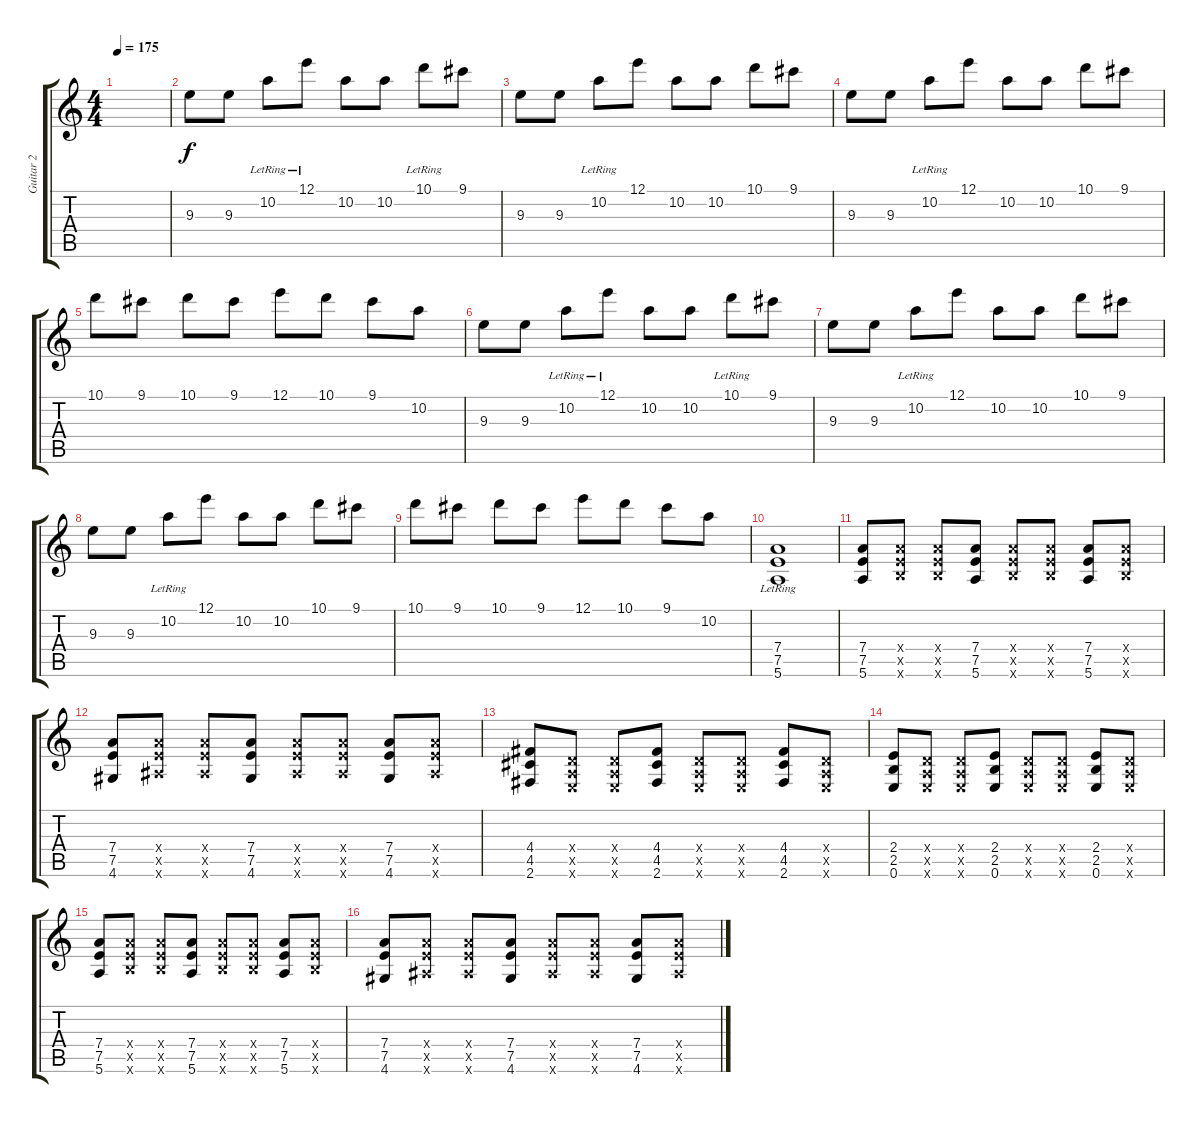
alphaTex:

\track ("Guitar 2" "Guitar 2") {instrument distortionguitar}
\staff {score tabs}
\tuning (E4 B3 G3 D3 A2 E2) {hide}
\ts (4 4)
\tempo 175
\clef g2
\ks c
|
9.3.8{balance 11 instrument overdrivenguitar} 9.3.8 10.2{lr}.8 12.1{lr}.8 10.2.8 10.2.8 10.1{lr}.8 9.1.8 |
9.3.8 9.3.8 10.2{lr}.8 12.1.8 10.2.8 10.2.8 10.1.8 9.1.8 |
9.3.8 9.3.8 10.2{lr}.8 12.1.8 10.2.8 10.2.8 10.1.8 9.1.8 |
10.1.8 9.1.8 10.1.8 9.1.8 12.1.8 10.1.8 9.1.8 10.2.8 |
9.3.8{balance 11 instrument overdrivenguitar} 9.3.8 10.2{lr}.8 12.1{lr}.8 10.2.8 10.2.8 10.1{lr}.8 9.1.8 |
9.3.8 9.3.8 10.2{lr}.8 12.1.8 10.2.8 10.2.8 10.1.8 9.1.8 |
9.3.8 9.3.8 10.2{lr}.8 12.1.8 10.2.8 10.2.8 10.1.8 9.1.8 |
10.1.8 9.1.8 10.1.8 9.1.8 12.1.8 10.1.8 9.1.8 10.2.8 |
(7.4 7.5 5.6{lr}).1 |
(7.4 7.5 5.6).8 (7.4{x} 7.5{x} 7.6{x}).8 (7.4{x} 7.5{x} 7.6{x}).8 (7.4 7.5 5.6).8 (7.4{x} 7.5{x} 7.6{x}).8 (7.4{x} 7.5{x} 7.6{x}).8 (7.4 7.5 5.6).8 (7.4{x} 7.5{x} 7.6{x}).8 |
(7.4 7.5 4.6).8 (7.4{x} 7.5{x} 6.6{x}).8 (7.4{x} 7.5{x} 6.6{x}).8 (7.4 7.5 4.6).8 (7.4{x} 7.5{x} 6.6{x}).8 (7.4{x} 7.5{x} 6.6{x}).8 (7.4 7.5 4.6).8 (7.4{x} 7.5{x} 6.6{x}).8 |
(4.4 4.5 2.6).8 (0.4{x} 0.5{x} 0.6{x}).8 (0.4{x} 0.5{x} 0.6{x}).8 (4.4 4.5 2.6).8 (0.4{x} 0.5{x} 0.6{x}).8 (0.4{x} 0.5{x} 0.6{x}).8 (4.4 4.5 2.6).8 (0.4{x} 0.5{x} 0.6{x}).8 |
(2.4 2.5 0.6).8 (0.4{x} 0.5{x} 0.6{x}).8 (0.4{x} 0.5{x} 0.6{x}).8 (2.4 2.5 0.6).8 (0.4{x} 0.5{x} 0.6{x}).8 (0.4{x} 0.5{x} 0.6{x}).8 (2.4 2.5 0.6).8 (0.4{x} 0.5{x} 0.6{x}).8 |
(7.4 7.5 5.6).8 (7.4{x} 7.5{x} 7.6{x}).8 (7.4{x} 7.5{x} 7.6{x}).8 (7.4 7.5 5.6).8 (7.4{x} 7.5{x} 7.6{x}).8 (7.4{x} 7.5{x} 7.6{x}).8 (7.4 7.5 5.6).8 (7.4{x} 7.5{x} 7.6{x}).8 |
(7.4 7.5 4.6).8 (7.4{x} 7.5{x} 6.6{x}).8 (7.4{x} 7.5{x} 6.6{x}).8 (7.4 7.5 4.6).8 (7.4{x} 7.5{x} 6.6{x}).8 (7.4{x} 7.5{x} 6.6{x}).8 (7.4 7.5 4.6).8 (7.4{x} 7.5{x} 6.6{x}).8
